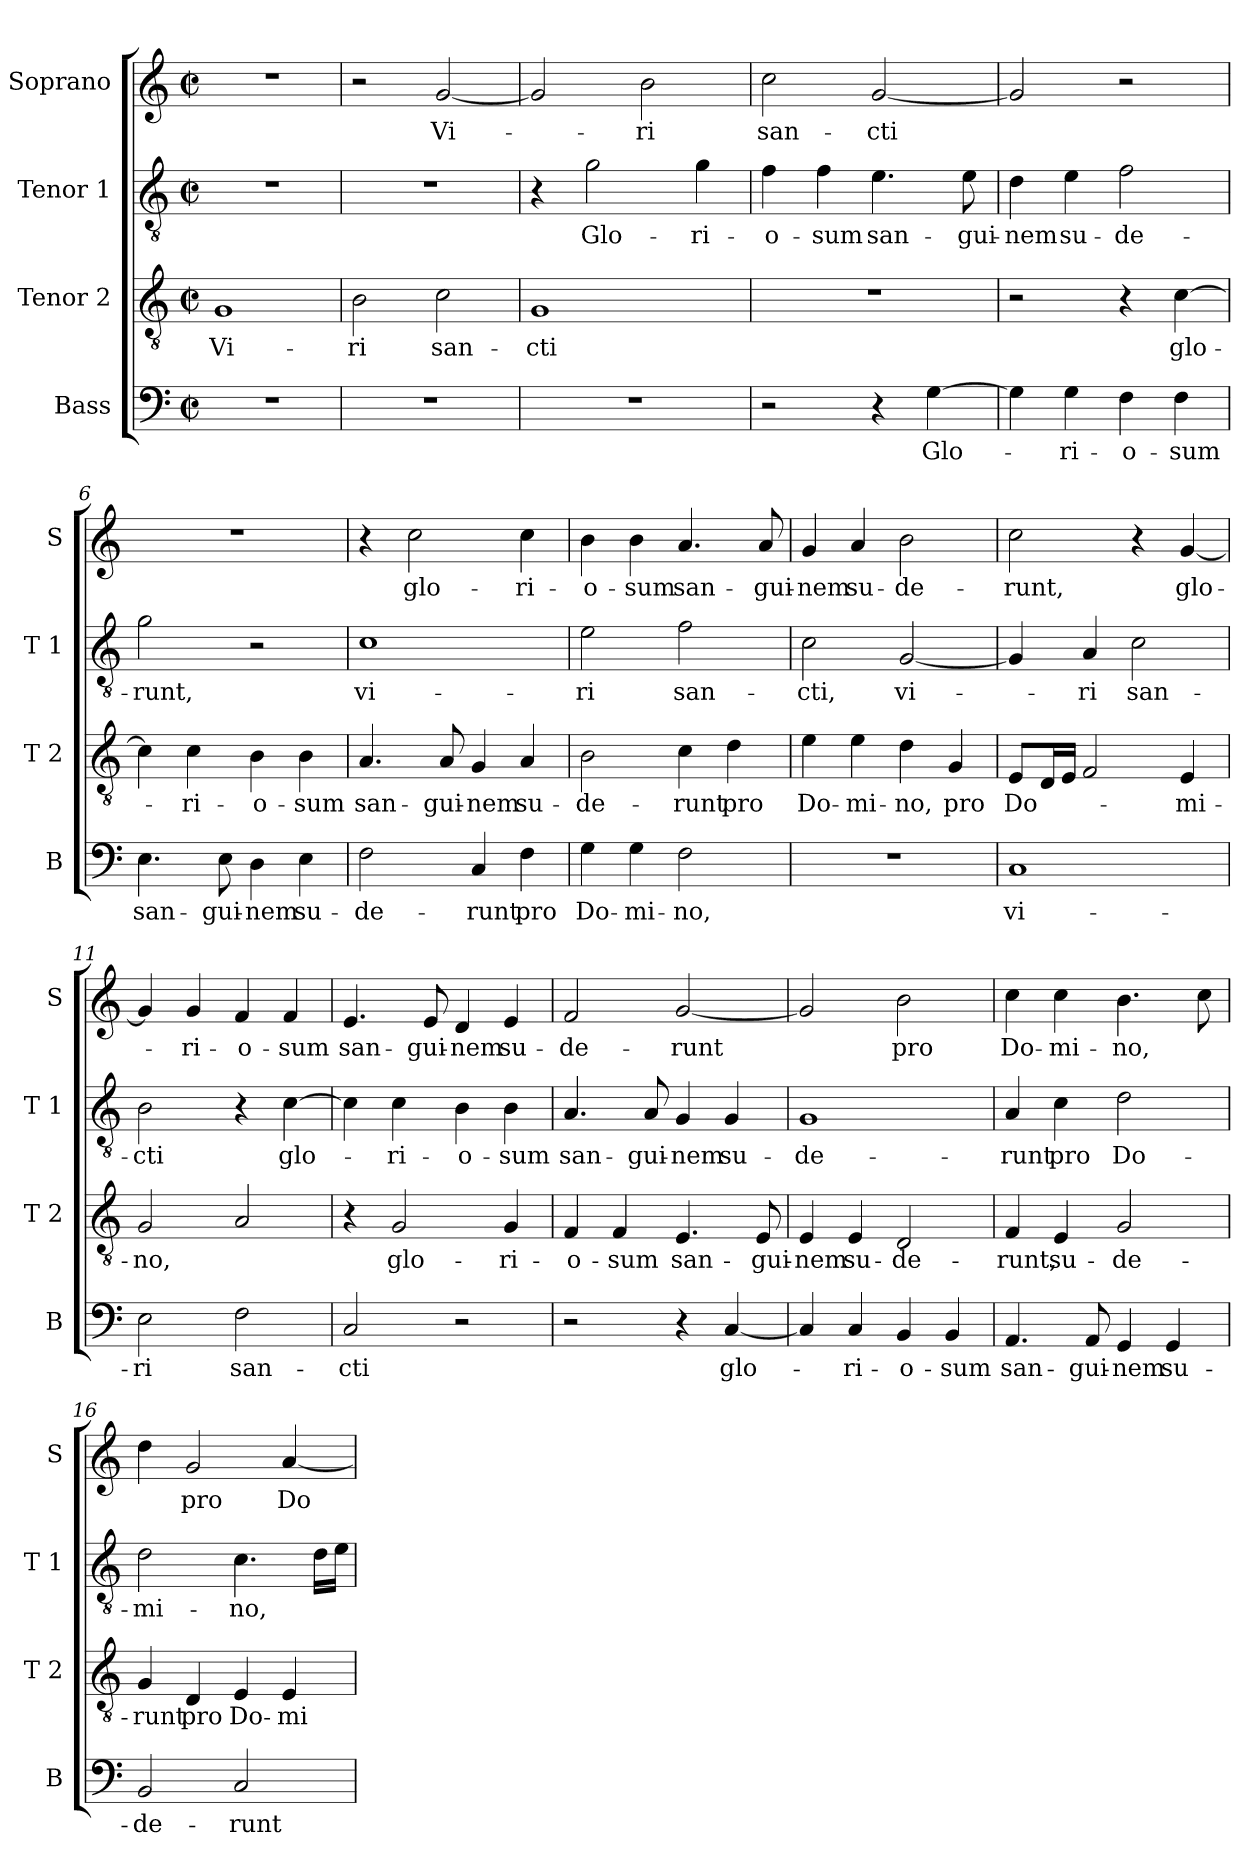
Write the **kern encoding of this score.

**kern	**text	**kern	**text	**kern	**text	**kern	**text
*part4	*part4	*part3	*part3	*part2	*part2	*part1	*part1
*staff4	*staff4	*staff3	*staff3	*staff2	*staff2	*staff1	*staff1
*I"Bass	*	*I"Tenor 2	*	*I"Tenor 1	*	*I"Soprano	*
*I'B	*	*I'T 2	*	*I'T 1	*	*I'S	*
*clefF4	*	*clefGv2	*	*clefGv2	*	*clefG2	*
*k[]	*	*k[]	*	*k[]	*	*k[]	*
*C:	*	*C:	*	*C:	*	*C:	*
*M2/2	*	*M2/2	*	*M2/2	*	*M2/2	*
*met(c|)	*	*met(c|)	*	*met(c|)	*	*met(c|)	*
=1	=1	=1	=1	=1	=1	=1	=1
!	!	!	!LO:LY:b	!	!	!	!
1r	.	1G	Vi-	1r	.	1r	.
=2	=2	=2	=2	=2	=2	=2	=2
!	!	!	!LO:LY:b	!	!	!	!
1r	.	2B\	-ri	1r	.	2r	.
!	!	!	!LO:LY:b	!	!	!	!LO:LY:b
.	.	2c\	san-	.	.	[2g/	Vi-
=3	=3	=3	=3	=3	=3	=3	=3
!	!	!	!LO:LY:b	!	!	!	!
1r	.	1G	-cti	4r	.	2g/]	.
!	!	!	!	!	!LO:LY:b	!	!
.	.	.	.	2g\	Glo-	.	.
!	!	!	!	!	!	!	!LO:LY:b
.	.	.	.	.	.	2b\	-ri
!	!	!	!	!	!LO:LY:b	!	!
.	.	.	.	4g\	-ri-	.	.
=4	=4	=4	=4	=4	=4	=4	=4
!	!	!	!	!	!LO:LY:b	!	!LO:LY:b
2r	.	1r	.	4f\	-o-	2cc\	san-
!	!	!	!	!	!LO:LY:b	!	!
.	.	.	.	4f\	-sum	.	.
!	!	!	!	!	!LO:LY:b	!	!LO:LY:b
4r	.	.	.	4.e\	san-	[2g/	-cti
!	!LO:LY:b	!	!	!	!	!	!
[4G\	Glo-	.	.	.	.	.	.
!	!	!	!	!	!LO:LY:b	!	!
.	.	.	.	8e\	-gui-	.	.
=5	=5	=5	=5	=5	=5	=5	=5
!	!	!	!	!	!LO:LY:b	!	!
4G\]	.	2r	.	4d\	-nem	2g/]	.
!	!LO:LY:b	!	!	!	!LO:LY:b	!	!
4G\	-ri-	.	.	4e\	su-	.	.
!	!LO:LY:b	!	!	!	!LO:LY:b	!	!
4F\	-o-	4r	.	2f\	-de-	2r	.
!	!LO:LY:b	!	!LO:LY:b	!	!	!	!
4F\	-sum	[4c\	glo-	.	.	.	.
=6	=6	=6	=6	=6	=6	=6	=6
!	!LO:LY:b	!	!	!	!LO:LY:b	!	!
4.E\	san-	4c\]	.	2g\	-runt,	1r	.
!	!	!	!LO:LY:b	!	!	!	!
.	.	4c\	-ri-	.	.	.	.
!	!LO:LY:b	!	!	!	!	!	!
8E\	-gui-	.	.	.	.	.	.
!	!LO:LY:b	!	!LO:LY:b	!	!	!	!
4D\	-nem	4B\	-o-	2r	.	.	.
!	!LO:LY:b	!	!LO:LY:b	!	!	!	!
4E\	su-	4B\	-sum	.	.	.	.
!!LO:LB:g=z
=7	=7	=7	=7	=7	=7	=7	=7
!	!LO:LY:b	!	!LO:LY:b	!	!LO:LY:b	!	!
2F\	-de-	4.A/	san-	1c	vi-	4r	.
!	!	!	!	!	!	!	!LO:LY:b
.	.	.	.	.	.	2cc\	glo-
!	!	!	!LO:LY:b	!	!	!	!
.	.	8A/	-gui-	.	.	.	.
!	!LO:LY:b	!	!LO:LY:b	!	!	!	!
4C/	-runt	4G/	-nem	.	.	.	.
!	!LO:LY:b	!	!LO:LY:b	!	!	!	!LO:LY:b
4F\	pro	4A/	su-	.	.	4cc\	-ri-
=8	=8	=8	=8	=8	=8	=8	=8
!	!LO:LY:b	!	!LO:LY:b	!	!LO:LY:b	!	!LO:LY:b
4G\	Do-	2B\	-de-	2e\	-ri	4b\	-o-
!	!LO:LY:b	!	!	!	!	!	!LO:LY:b
4G\	-mi-	.	.	.	.	4b\	-sum
!	!LO:LY:b	!	!LO:LY:b	!	!LO:LY:b	!	!LO:LY:b
2F\	-no,	4c\	-runt	2f\	san-	4.a/	san-
!	!	!	!LO:LY:b	!	!	!	!
.	.	4d\	pro	.	.	.	.
!	!	!	!	!	!	!	!LO:LY:b
.	.	.	.	.	.	8a/	-gui-
=9	=9	=9	=9	=9	=9	=9	=9
!	!	!	!LO:LY:b	!	!LO:LY:b	!	!LO:LY:b
1r	.	4e\	Do-	2c\	-cti,	4g/	-nem
!	!	!	!LO:LY:b	!	!	!	!LO:LY:b
.	.	4e\	-mi-	.	.	4a/	su-
!	!	!	!LO:LY:b	!	!LO:LY:b	!	!LO:LY:b
.	.	4d\	-no,	[2G/	vi-	2b\	-de-
!	!	!	!LO:LY:b	!	!	!	!
.	.	4G/	pro	.	.	.	.
=10	=10	=10	=10	=10	=10	=10	=10
!	!LO:LY:b	!	!LO:LY:b	!	!	!	!LO:LY:b
1C	vi-	8E/L	Do-	4G/]	.	2cc\	-runt,
.	.	16D/L	.	.	.	.	.
.	.	16E/JJ	.	.	.	.	.
!	!	!	!	!	!LO:LY:b	!	!
.	.	2F/	.	4A/	-ri	.	.
!	!	!	!	!	!LO:LY:b	!	!
.	.	.	.	2c\	san-	4r	.
!	!	!	!LO:LY:b	!	!	!	!LO:LY:b
.	.	4E/	-mi-	.	.	[4g/	glo-
=11	=11	=11	=11	=11	=11	=11	=11
!	!LO:LY:b	!	!LO:LY:b	!	!LO:LY:b	!	!
2E\	-ri	2G/	-no,	2B\	-cti	4g/]	.
!	!	!	!	!	!	!	!LO:LY:b
.	.	.	.	.	.	4g/	-ri-
!	!LO:LY:b	!	!	!	!	!	!LO:LY:b
2F\	san-	2A/	.	4r	.	4f/	-o-
!	!	!	!	!	!LO:LY:b	!	!LO:LY:b
.	.	.	.	[4c\	glo-	4f/	-sum
=12	=12	=12	=12	=12	=12	=12	=12
!	!LO:LY:b	!	!	!	!	!	!LO:LY:b
2C/	-cti	4r	.	4c\]	.	4.e/	san-
!	!	!	!LO:LY:b	!	!LO:LY:b	!	!
.	.	2G/	glo-	4c\	-ri-	.	.
!	!	!	!	!	!	!	!LO:LY:b
.	.	.	.	.	.	8e/	-gui-
!	!	!	!	!	!LO:LY:b	!	!LO:LY:b
2r	.	.	.	4B\	-o-	4d/	-nem
!	!	!	!LO:LY:b	!	!LO:LY:b	!	!LO:LY:b
.	.	4G/	-ri-	4B\	-sum	4e/	su-
!!LO:LB:g=z
=13	=13	=13	=13	=13	=13	=13	=13
!	!	!	!LO:LY:b	!	!LO:LY:b	!	!LO:LY:b
2r	.	4F/	-o-	4.A/	san-	2f/	-de-
!	!	!	!LO:LY:b	!	!	!	!
.	.	4F/	-sum	.	.	.	.
!	!	!	!	!	!LO:LY:b	!	!
.	.	.	.	8A/	-gui-	.	.
!	!	!	!LO:LY:b	!	!LO:LY:b	!	!LO:LY:b
4r	.	4.E/	san-	4G/	-nem	[2g/	-runt
!	!LO:LY:b	!	!	!	!LO:LY:b	!	!
[4C/	glo-	.	.	4G/	su-	.	.
!	!	!	!LO:LY:b	!	!	!	!
.	.	8E/	-gui-	.	.	.	.
=14	=14	=14	=14	=14	=14	=14	=14
!	!	!	!LO:LY:b	!	!LO:LY:b	!	!
4C/]	.	4E/	-nem	1G	-de-	2g/]	.
!	!LO:LY:b	!	!LO:LY:b	!	!	!	!
4C/	-ri-	4E/	su-	.	.	.	.
!	!LO:LY:b	!	!LO:LY:b	!	!	!	!LO:LY:b
4BB/	-o-	2D/	-de-	.	.	2b\	pro
!	!LO:LY:b	!	!	!	!	!	!
4BB/	-sum	.	.	.	.	.	.
=15	=15	=15	=15	=15	=15	=15	=15
!	!LO:LY:b	!	!LO:LY:b	!	!LO:LY:b	!	!LO:LY:b
4.AA/	san-	4F/	-runt,	4A/	-runt	4cc\	Do-
!	!	!	!LO:LY:b	!	!LO:LY:b	!	!LO:LY:b
.	.	4E/	su-	4c\	pro	4cc\	-mi-
!	!LO:LY:b	!	!	!	!	!	!
8AA/	-gui-	.	.	.	.	.	.
!	!LO:LY:b	!	!LO:LY:b	!	!LO:LY:b	!	!LO:LY:b
4GG/	-nem	2G/	-de-	2d\	Do-	4.b\	-no,
!	!LO:LY:b	!	!	!	!	!	!
4GG/	su-	.	.	.	.	.	.
.	.	.	.	.	.	8cc\	.
=16	=16	=16	=16	=16	=16	=16	=16
!	!LO:LY:b	!	!LO:LY:b	!	!LO:LY:b	!	!
2BB/	-de-	4G/	-runt	2d\	-mi-	4dd\	.
!	!	!	!LO:LY:b	!	!	!	!LO:LY:b
.	.	4D/	pro	.	.	2g/	pro
!	!LO:LY:b	!	!LO:LY:b	!	!LO:LY:b	!	!
2C/	-runt	4E/	Do-	4.c\	-no,	.	.
!	!	!	!LO:LY:b	!	!	!	!LO:LY:b
.	.	4E/	-mi-	.	.	[4a/	Do-
.	.	.	.	16d\LL	.	.	.
.	.	.	.	16e\JJ	.	.	.
=	=	=	=	=	=	=	=
*-	*-	*-	*-	*-	*-	*-	*-
